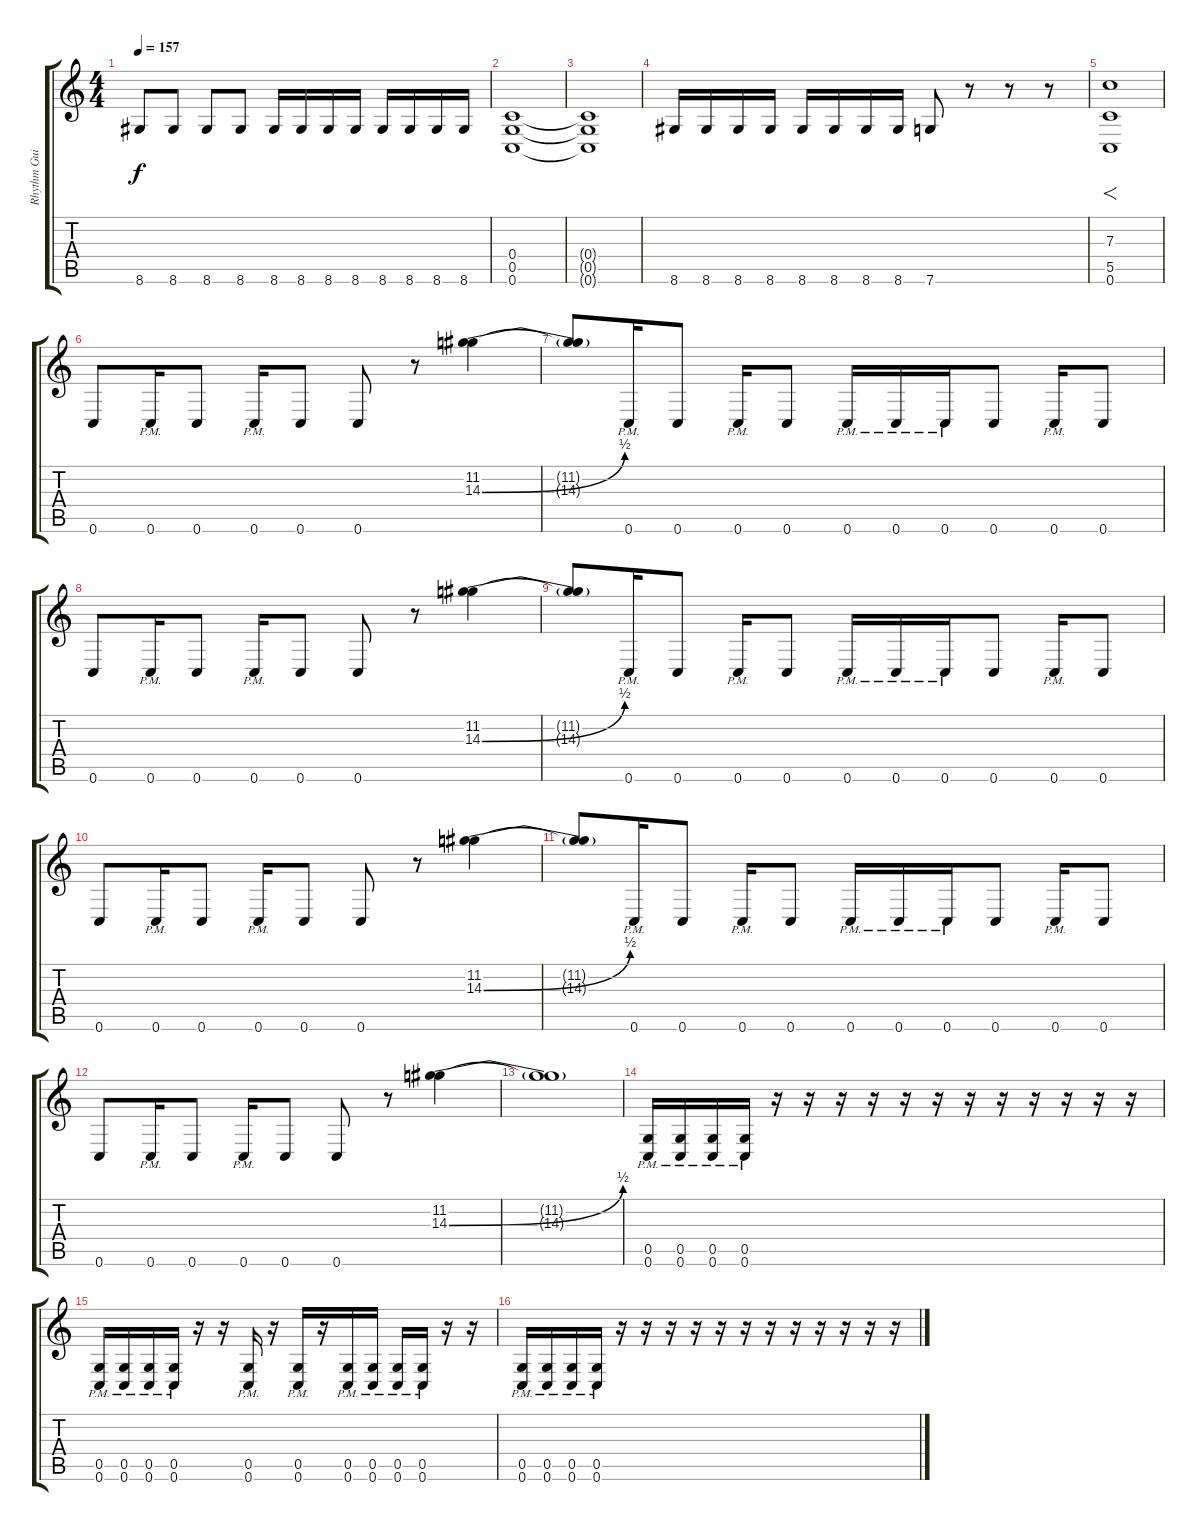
\track ("Rhythm Guitar 1" "Rhythm Gui") {instrument distortionguitar}
\staff {score tabs}
\tuning (D4 A3 F3 C3 G2 C2) {hide}
\ts (4 4)
\tempo 157
\clef g2
\ks c
8.6.8{dy f} 8.6.8 8.6.8 8.6.8 8.6.16 8.6.16 8.6.16 8.6.16 8.6.16 8.6.16 8.6.16 8.6.16 |
(0.4 0.5 0.6).1 |
(0.4{t} 0.5{t} 0.6{t}).1 |
8.6.16 8.6.16 8.6.16 8.6.16 8.6.16 8.6.16 8.6.16 8.6.16 7.6.8 r.8 r.8 r.8 |
(7.3 5.5 0.6).1{f} |
0.6.8 0.6{pm}.16 0.6.8 0.6{pm}.16 0.6.8 0.6.8 r.8 (11.2 14.3{be (bend 0 0 60 2)}).4 |
(11.2{t} 14.3{t}).8 0.6{pm}.16 0.6.8 0.6{pm}.16 0.6.8 0.6{pm}.16 0.6{pm}.16 0.6{pm}.16 0.6.8 0.6{pm}.16 0.6.8 |
0.6.8 0.6{pm}.16 0.6.8 0.6{pm}.16 0.6.8 0.6.8 r.8 (11.2 14.3{be (bend 0 0 60 2)}).4 |
(11.2{t} 14.3{t}).8 0.6{pm}.16 0.6.8 0.6{pm}.16 0.6.8 0.6{pm}.16 0.6{pm}.16 0.6{pm}.16 0.6.8 0.6{pm}.16 0.6.8 |
0.6.8 0.6{pm}.16 0.6.8 0.6{pm}.16 0.6.8 0.6.8 r.8 (11.2 14.3{be (bend 0 0 60 2)}).4 |
(11.2{t} 14.3{t}).8 0.6{pm}.16 0.6.8 0.6{pm}.16 0.6.8 0.6{pm}.16 0.6{pm}.16 0.6{pm}.16 0.6.8 0.6{pm}.16 0.6.8 |
0.6.8 0.6{pm}.16 0.6.8 0.6{pm}.16 0.6.8 0.6.8 r.8 (11.2 14.3{be (bend 0 0 60 2)}).4 |
(11.2{t} 14.3{t}).1 |
(0.5{pm} 0.6{pm}).16 (0.5{pm} 0.6{pm}).16 (0.5{pm} 0.6{pm}).16 (0.5{pm} 0.6{pm}).16 r.16 r.16 r.16 r.16 r.16 r.16 r.16 r.16 r.16 r.16 r.16 r.16 |
(0.5{pm} 0.6{pm}).16 (0.5{pm} 0.6{pm}).16 (0.5{pm} 0.6{pm}).16 (0.5{pm} 0.6{pm}).16 r.16 r.16 (0.5{pm} 0.6{pm}).16 r.16 (0.5{pm} 0.6{pm}).16 r.16 (0.5{pm} 0.6{pm}).16 (0.5{pm} 0.6{pm}).16 (0.5{pm} 0.6{pm}).16 (0.5{pm} 0.6{pm}).16 r.16 r.16 |
(0.5{pm} 0.6{pm}).16 (0.5{pm} 0.6{pm}).16 (0.5{pm} 0.6{pm}).16 (0.5{pm} 0.6{pm}).16 r.16 r.16 r.16 r.16 r.16 r.16 r.16 r.16 r.16 r.16 r.16 r.16
